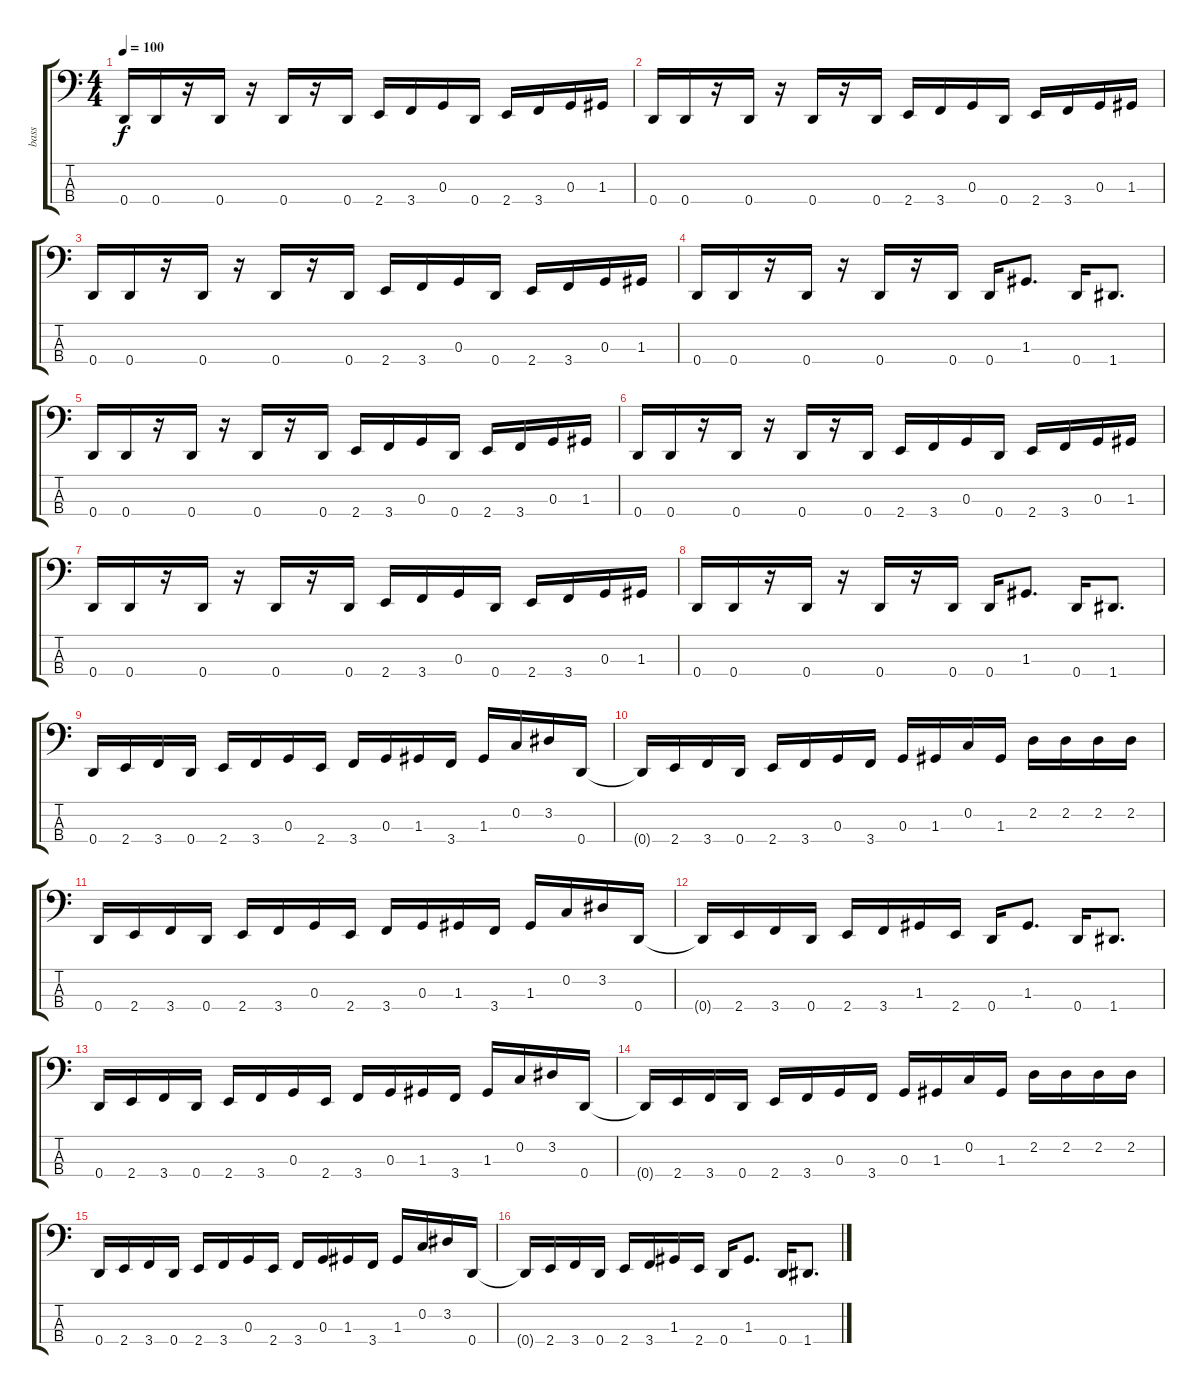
\track ("bass" "bass") {instrument electricbassfinger}
\staff {score tabs}
\tuning (F2 C2 G1 D1) {hide}
\ts (4 4)
\tempo 100
\clef f4
\ks c
0.4.16{dy f} 0.4.16 r.16 0.4.16 r.16 0.4.16 r.16 0.4.16 2.4.16 3.4.16 0.3.16 0.4.16 2.4.16 3.4.16 0.3.16 1.3.16 |
0.4.16 0.4.16 r.16 0.4.16 r.16 0.4.16 r.16 0.4.16 2.4.16 3.4.16 0.3.16 0.4.16 2.4.16 3.4.16 0.3.16 1.3.16 |
0.4.16 0.4.16 r.16 0.4.16 r.16 0.4.16 r.16 0.4.16 2.4.16 3.4.16 0.3.16 0.4.16 2.4.16 3.4.16 0.3.16 1.3.16 |
0.4.16 0.4.16 r.16 0.4.16 r.16 0.4.16 r.16 0.4.16 0.4.16 1.3.8{d} 0.4.16 1.4.8{d} |
0.4.16 0.4.16 r.16 0.4.16 r.16 0.4.16 r.16 0.4.16 2.4.16 3.4.16 0.3.16 0.4.16 2.4.16 3.4.16 0.3.16 1.3.16 |
0.4.16 0.4.16 r.16 0.4.16 r.16 0.4.16 r.16 0.4.16 2.4.16 3.4.16 0.3.16 0.4.16 2.4.16 3.4.16 0.3.16 1.3.16 |
0.4.16 0.4.16 r.16 0.4.16 r.16 0.4.16 r.16 0.4.16 2.4.16 3.4.16 0.3.16 0.4.16 2.4.16 3.4.16 0.3.16 1.3.16 |
0.4.16 0.4.16 r.16 0.4.16 r.16 0.4.16 r.16 0.4.16 0.4.16 1.3.8{d} 0.4.16 1.4.8{d} |
0.4.16 2.4.16 3.4.16 0.4.16 2.4.16 3.4.16 0.3.16 2.4.16 3.4.16 0.3.16 1.3.16 3.4.16 1.3.16 0.2.16 3.2.16 0.4.16 |
0.4{t}.16 2.4.16 3.4.16 0.4.16 2.4.16 3.4.16 0.3.16 3.4.16 0.3.16 1.3.16 0.2.16 1.3.16 2.2.16 2.2.16 2.2.16 2.2.16 |
0.4.16 2.4.16 3.4.16 0.4.16 2.4.16 3.4.16 0.3.16 2.4.16 3.4.16 0.3.16 1.3.16 3.4.16 1.3.16 0.2.16 3.2.16 0.4.16 |
0.4{t}.16 2.4.16 3.4.16 0.4.16 2.4.16 3.4.16 1.3.16 2.4.16 0.4.16 1.3.8{d} 0.4.16 1.4.8{d} |
0.4.16 2.4.16 3.4.16 0.4.16 2.4.16 3.4.16 0.3.16 2.4.16 3.4.16 0.3.16 1.3.16 3.4.16 1.3.16 0.2.16 3.2.16 0.4.16 |
0.4{t}.16 2.4.16 3.4.16 0.4.16 2.4.16 3.4.16 0.3.16 3.4.16 0.3.16 1.3.16 0.2.16 1.3.16 2.2.16 2.2.16 2.2.16 2.2.16 |
0.4.16 2.4.16 3.4.16 0.4.16 2.4.16 3.4.16 0.3.16 2.4.16 3.4.16 0.3.16 1.3.16 3.4.16 1.3.16 0.2.16 3.2.16 0.4.16 |
0.4{t}.16 2.4.16 3.4.16 0.4.16 2.4.16 3.4.16 1.3.16 2.4.16 0.4.16 1.3.8{d} 0.4.16 1.4.8{d}
